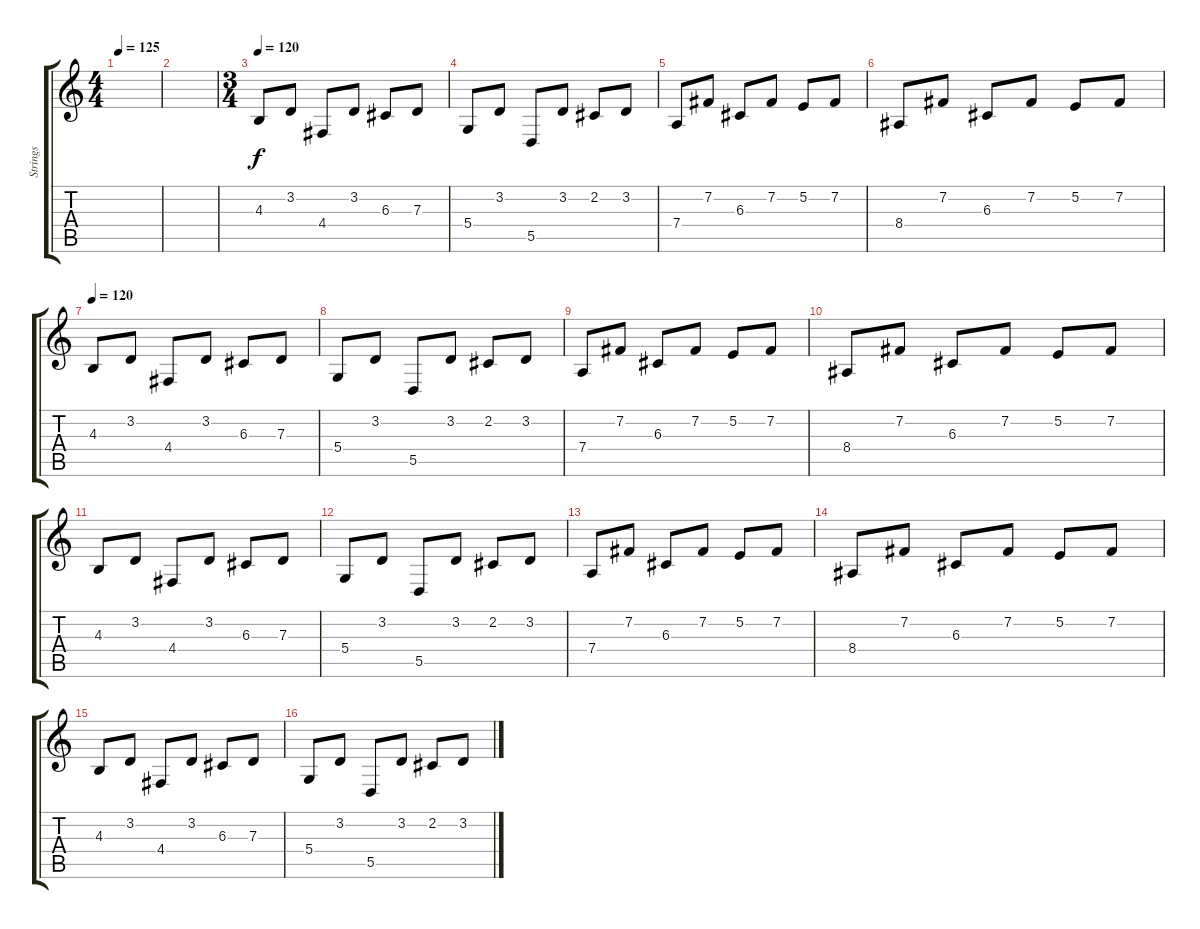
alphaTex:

\track ("Strings" "Strings") {instrument stringensemble1}
\staff {score tabs}
\tuning (E4 B3 G3 D3 A2 E2) {hide}
\ts (4 4)
\tempo 125
\clef g2
\ks c
|
|
\ts (3 4)
\tempo 100
\tempo 120
4.3.8 3.2.8 4.4.8 3.2.8 6.3.8 7.3.8 |
5.4.8 3.2.8 5.5.8 3.2.8 2.2.8 3.2.8 |
7.4.8 7.2.8 6.3.8 7.2.8 5.2.8 7.2.8 |
8.4.8 7.2.8 6.3.8 7.2.8 5.2.8 7.2.8 |
\tempo 100
\tempo 120
4.3.8 3.2.8 4.4.8 3.2.8 6.3.8 7.3.8 |
5.4.8 3.2.8 5.5.8 3.2.8 2.2.8 3.2.8 |
7.4.8 7.2.8 6.3.8 7.2.8 5.2.8 7.2.8 |
8.4.8 7.2.8 6.3.8 7.2.8 5.2.8 7.2.8 |
4.3.8 3.2.8 4.4.8 3.2.8 6.3.8 7.3.8 |
5.4.8 3.2.8 5.5.8 3.2.8 2.2.8 3.2.8 |
7.4.8 7.2.8 6.3.8 7.2.8 5.2.8 7.2.8 |
8.4.8 7.2.8 6.3.8 7.2.8 5.2.8 7.2.8 |
4.3.8 3.2.8 4.4.8 3.2.8 6.3.8 7.3.8 |
5.4.8 3.2.8 5.5.8 3.2.8 2.2.8 3.2.8
